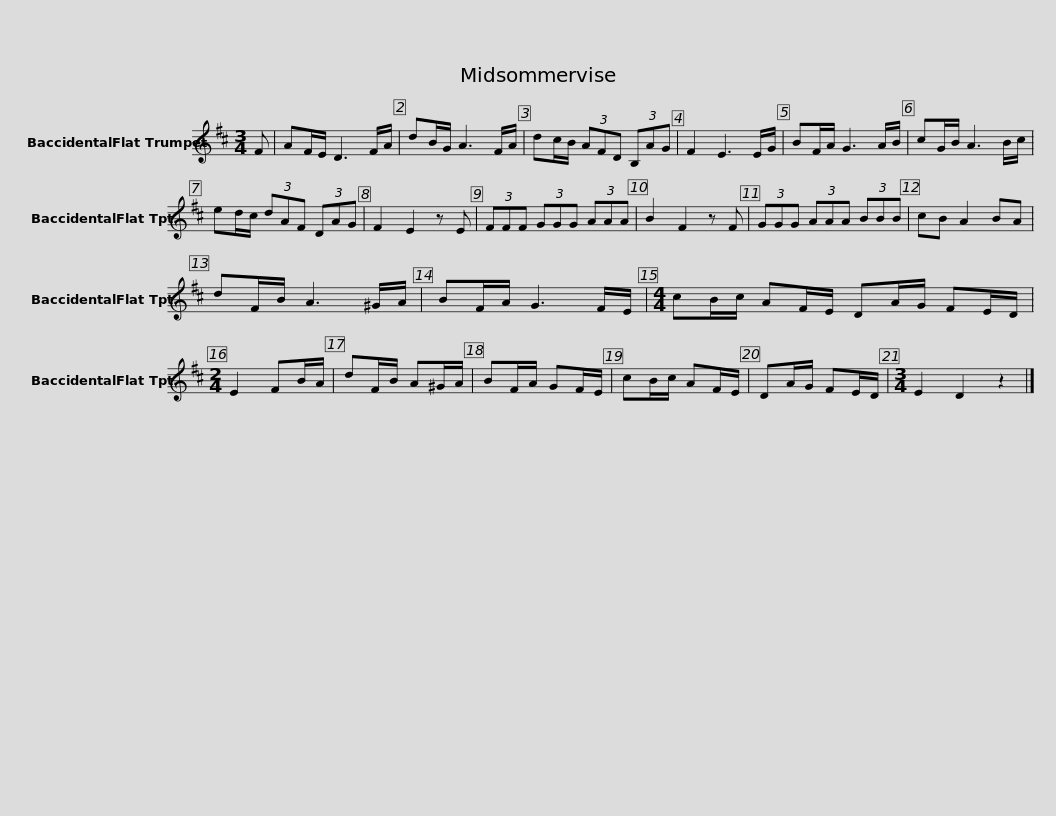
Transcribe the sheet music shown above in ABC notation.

X:1
L:1/8
M:3/4
I:linebreak $
K:none
V:1 treble transpose=-2
V:1
[K:D] F | AF/E/ D3 F/A/ | dB/G/ A3 F/A/ | dc/B/ (3AFD (3B,AG | F2 E3 E/G/ |$ %5
 BF/A/ G3 A/B/ | cG/B/ A3 B/c/ | ed/c/ (3dAF (3DAG | F2 E2 z E |$ (3FFF (3GGG (3AAA | %10
 B2 F2 z F | (3GGG (3AAA (3BBB | cB A2 BA |$ dF/B/ A3 ^G/A/ | BF/A/ G3 F/E/ | %15
[M:4/4] cB/c/ AF/E/ DA/G/ FE/D/ |$[M:2/4] E2 FB/A/ | dF/B/ A^G/A/ | BF/A/ GF/E/ | cB/c/ AF/E/ | %20
 DA/G/ FE/D/ |[M:3/4] E2 D2 z2 |] %22
